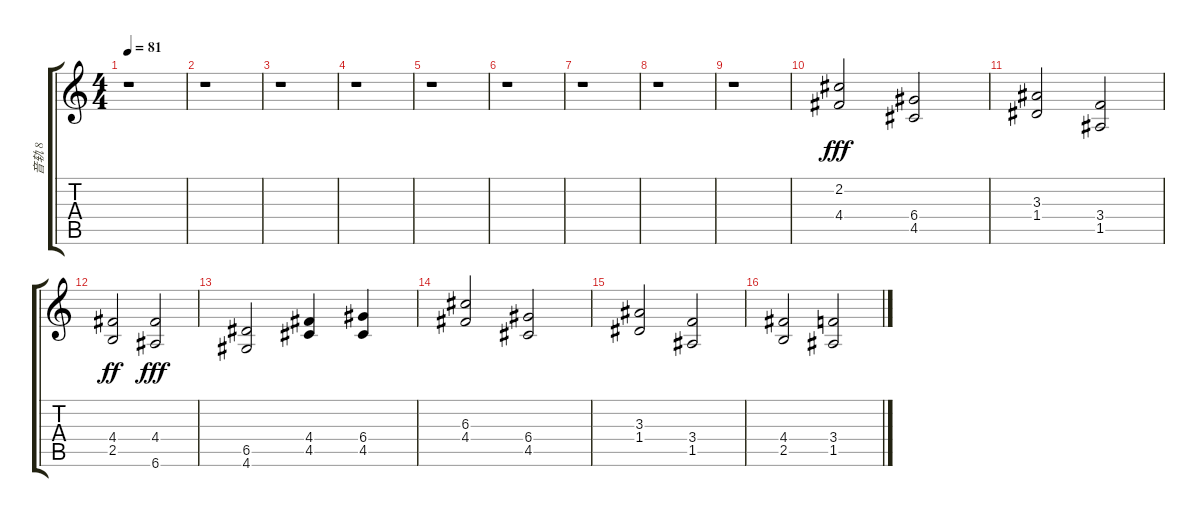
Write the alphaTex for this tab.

\track ("音轨 8" "音轨 8") {instrument overdrivenguitar}
\staff {score tabs}
\tuning (E4 B3 G3 D3 A2 E2) {hide}
\ts (4 4)
\tempo 81
\clef g2
\ks c
r.1{dy f} |
r.1 |
r.1 |
r.1 |
r.1 |
r.1 |
r.1 |
r.1 |
r.1 |
(2.2 4.4).2{dy fff volume 7 balance 8 instrument overdrivenguitar} (6.4 4.5).2 |
(3.3 1.4).2 (3.4 1.5).2 |
(4.4 2.5).2{dy ff} (4.4 6.6).2{dy fff} |
(6.5 4.6).2 (4.4 4.5).4 (6.4 4.5).4 |
(6.3 4.4).2 (6.4 4.5).2 |
(3.3 1.4).2 (3.4 1.5).2 |
(4.4 2.5).2 (3.4 1.5).2
